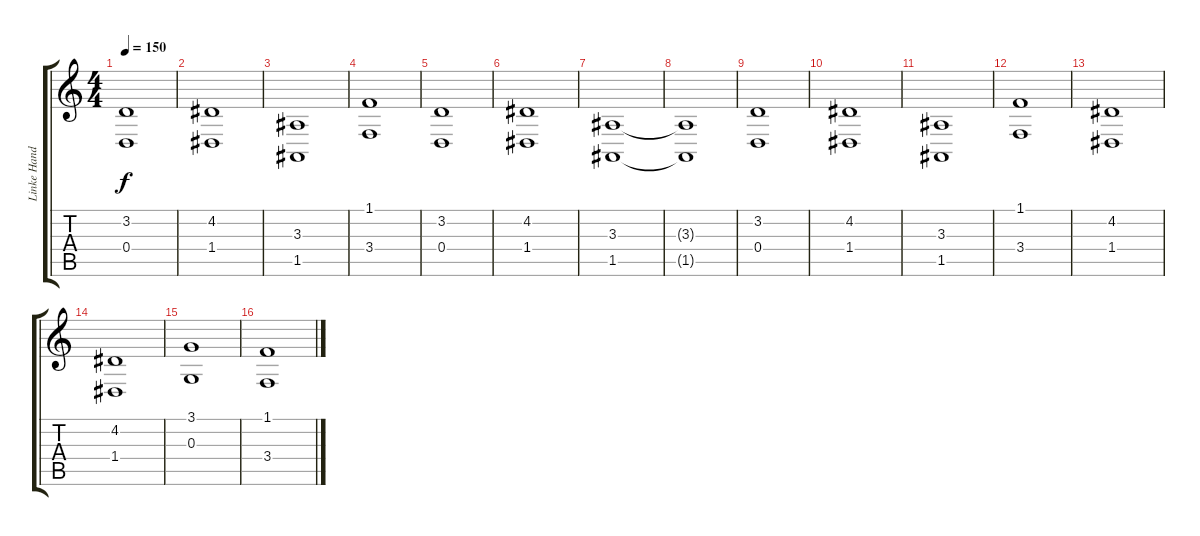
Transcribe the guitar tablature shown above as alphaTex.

\track ("Linke Hand" "Linke Hand") {instrument acousticgrandpiano}
\staff {score tabs}
\tuning (E4 B3 G3 D3 A2 E2) {hide}
\ts (4 4)
\tempo 150
\clef g2
\ks c
(3.2 0.4).1{dy f} |
(4.2 1.4).1 |
(3.3 1.5).1 |
(1.1 3.4).1 |
(3.2 0.4).1 |
(4.2 1.4).1 |
(3.3 1.5).1 |
(3.3{t} 1.5{t}).1 |
(3.2 0.4).1 |
(4.2 1.4).1 |
(3.3 1.5).1 |
(1.1 3.4).1 |
(4.2 1.4).1 |
(4.2 1.4).1 |
(3.1 0.3).1 |
(1.1 3.4).1
